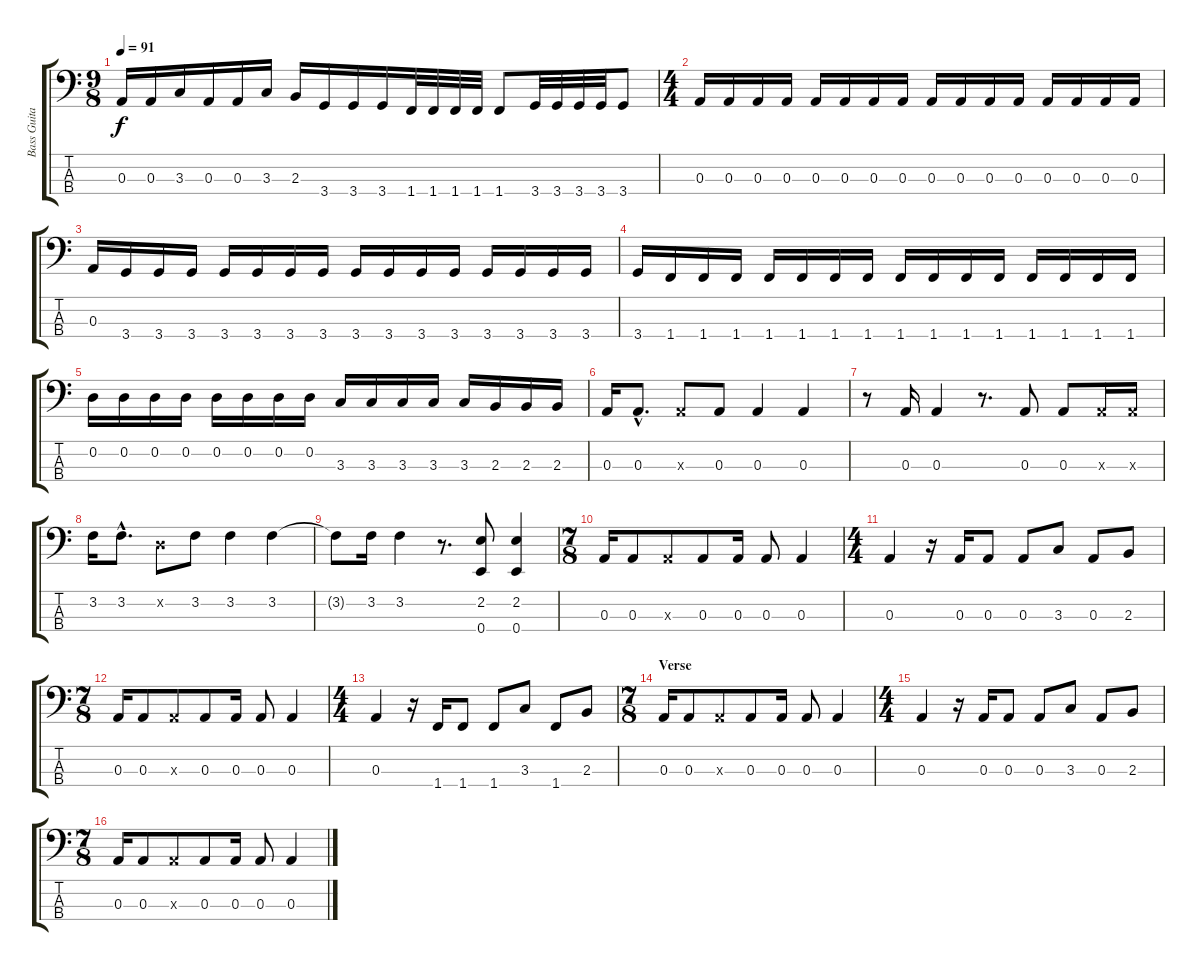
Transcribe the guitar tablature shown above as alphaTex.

\track ("Bass Guitar" "Bass Guita") {instrument electricbassfinger}
\staff {score tabs}
\tuning (G2 D2 A1 E1) {hide}
\ts (9 8)
\tempo 91
\clef f4
\ks c
0.3.16{dy f} 0.3.16 3.3.16 0.3.16 0.3.16 3.3.16 2.3.16 3.4.16 3.4.16 3.4.16 1.4.32 1.4.32 1.4.32 1.4.32 1.4.8 3.4.32 3.4.32 3.4.32 3.4.32 3.4.8 |
\ts (4 4)
0.3.16 0.3.16 0.3.16 0.3.16 0.3.16 0.3.16 0.3.16 0.3.16 0.3.16 0.3.16 0.3.16 0.3.16 0.3.16 0.3.16 0.3.16 0.3.16 |
0.3.16 3.4.16 3.4.16 3.4.16 3.4.16 3.4.16 3.4.16 3.4.16 3.4.16 3.4.16 3.4.16 3.4.16 3.4.16 3.4.16 3.4.16 3.4.16 |
3.4.16 1.4.16 1.4.16 1.4.16 1.4.16 1.4.16 1.4.16 1.4.16 1.4.16 1.4.16 1.4.16 1.4.16 1.4.16 1.4.16 1.4.16 1.4.16 |
0.2.16 0.2.16 0.2.16 0.2.16 0.2.16 0.2.16 0.2.16 0.2.16 3.3.16 3.3.16 3.3.16 3.3.16 3.3.16 2.3.16 2.3.16 2.3.16 |
0.3.16 0.3{hac}.8{d} 0.3{x}.8 0.3.8 0.3.4 0.3.4 |
r.8 0.3.16 0.3.4 r.8{d} 0.3.8 0.3.8 0.3{x}.16 0.3{x}.16 |
3.2.16 3.2{hac}.8{d} 0.2{x}.8 3.2.8 3.2.4 3.2.4 |
3.2{t}.8 3.2.16 3.2.4 r.8{d} (2.2 0.4).8 (2.2 0.4).4 |
\ts (7 8)
0.3.16 0.3.8 0.3{x}.8 0.3.8 0.3.16 0.3.8 0.3.4 |
\ts (4 4)
0.3.4 r.16 0.3.16 0.3.8 0.3.8 3.3.8 0.3.8 2.3.8 |
\ts (7 8)
0.3.16 0.3.8 0.3{x}.8 0.3.8 0.3.16 0.3.8 0.3.4 |
\ts (4 4)
0.3.4 r.16 1.4.16 1.4.8 1.4.8 3.3.8 1.4.8 2.3.8 |
\ts (7 8)
\section ("" "Verse")
0.3.16 0.3.8 0.3{x}.8 0.3.8 0.3.16 0.3.8 0.3.4 |
\ts (4 4)
0.3.4 r.16 0.3.16 0.3.8 0.3.8 3.3.8 0.3.8 2.3.8 |
\ts (7 8)
0.3.16 0.3.8 0.3{x}.8 0.3.8 0.3.16 0.3.8 0.3.4
